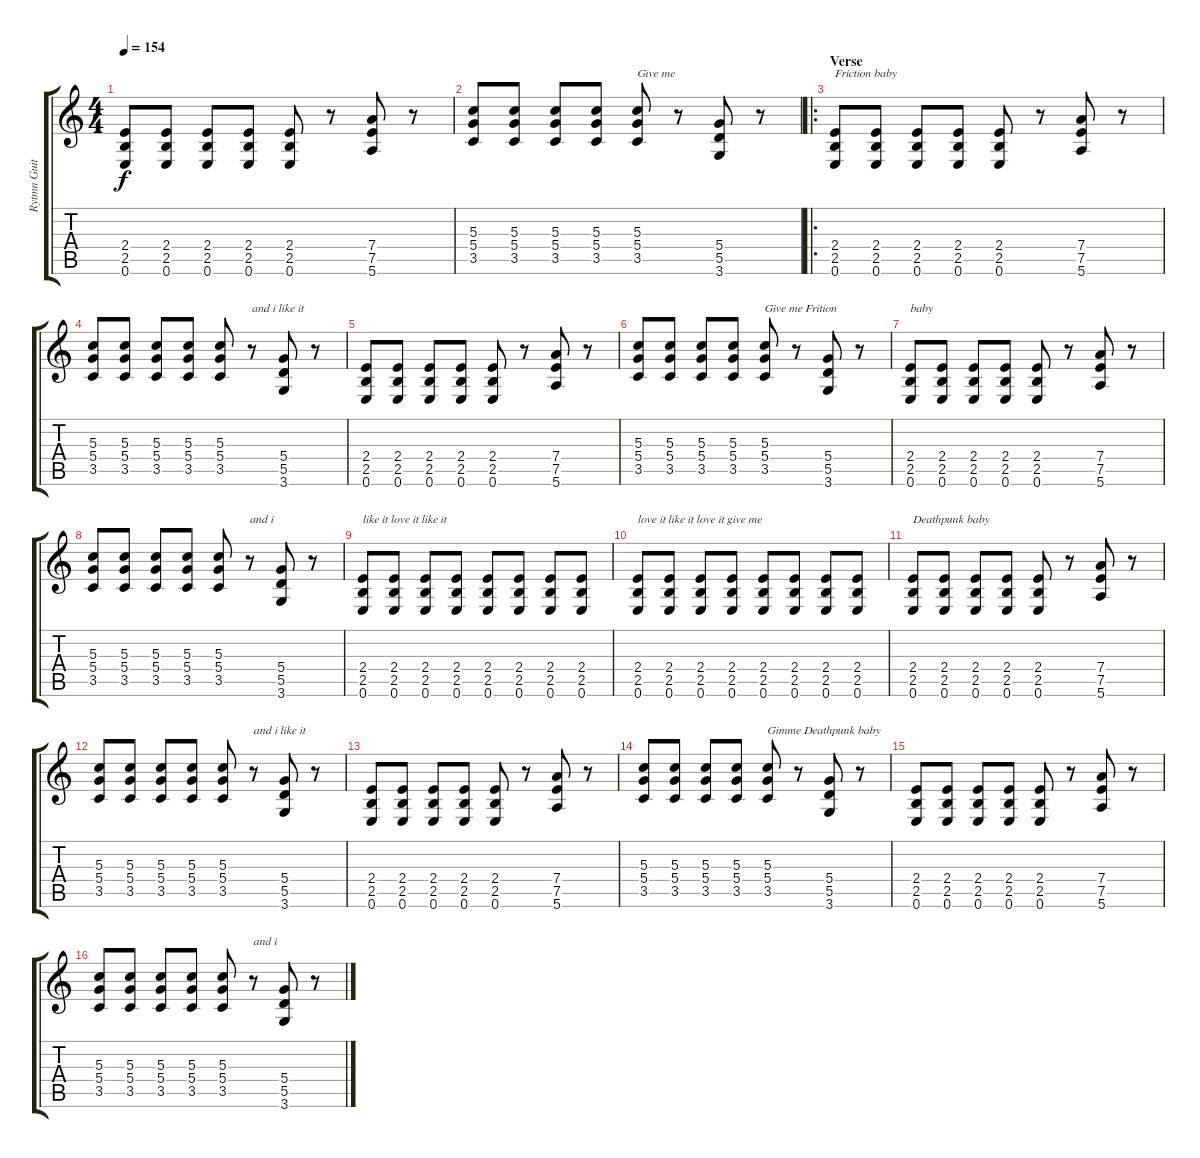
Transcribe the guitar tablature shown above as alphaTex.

\track ("Rytmn Guitar" "Rytmn Guit") {instrument distortionguitar}
\staff {score tabs}
\tuning (E4 B3 G3 D3 A2 E2) {hide}
\ts (4 4)
\tempo 154
\clef g2
\ks c
(2.4 2.5 0.6).8{dy f} (2.4 2.5 0.6).8 (2.4 2.5 0.6).8 (2.4 2.5 0.6).8 (2.4 2.5 0.6).8 r.8 (7.4 7.5 5.6).8 r.8 |
(5.3 5.4 3.5).8 (5.3 5.4 3.5).8 (5.3 5.4 3.5).8 (5.3 5.4 3.5).8 (5.3 5.4 3.5).8{txt "Give me"} r.8 (5.4 5.5 3.6).8 r.8 |
\ro
\section ("" "Verse")
(2.4 2.5 0.6).8{txt "Friction baby"} (2.4 2.5 0.6).8 (2.4 2.5 0.6).8 (2.4 2.5 0.6).8 (2.4 2.5 0.6).8 r.8 (7.4 7.5 5.6).8 r.8 |
(5.3 5.4 3.5).8 (5.3 5.4 3.5).8 (5.3 5.4 3.5).8 (5.3 5.4 3.5).8 (5.3 5.4 3.5).8 r.8{txt "and i like it"} (5.4 5.5 3.6).8 r.8 |
(2.4 2.5 0.6).8 (2.4 2.5 0.6).8 (2.4 2.5 0.6).8 (2.4 2.5 0.6).8 (2.4 2.5 0.6).8 r.8 (7.4 7.5 5.6).8 r.8 |
(5.3 5.4 3.5).8 (5.3 5.4 3.5).8 (5.3 5.4 3.5).8 (5.3 5.4 3.5).8 (5.3 5.4 3.5).8{txt "Give me Frition"} r.8 (5.4 5.5 3.6).8 r.8 |
(2.4 2.5 0.6).8{txt "baby"} (2.4 2.5 0.6).8 (2.4 2.5 0.6).8 (2.4 2.5 0.6).8 (2.4 2.5 0.6).8 r.8 (7.4 7.5 5.6).8 r.8 |
(5.3 5.4 3.5).8 (5.3 5.4 3.5).8 (5.3 5.4 3.5).8 (5.3 5.4 3.5).8 (5.3 5.4 3.5).8 r.8{txt "and i "} (5.4 5.5 3.6).8 r.8 |
(2.4 2.5 0.6).8{txt "like it love it like it"} (2.4 2.5 0.6).8 (2.4 2.5 0.6).8 (2.4 2.5 0.6).8 (2.4 2.5 0.6).8 (2.4 2.5 0.6).8 (2.4 2.5 0.6).8 (2.4 2.5 0.6).8 |
(2.4 2.5 0.6).8{txt "love it like it love it give me"} (2.4 2.5 0.6).8 (2.4 2.5 0.6).8 (2.4 2.5 0.6).8 (2.4 2.5 0.6).8 (2.4 2.5 0.6).8 (2.4 2.5 0.6).8 (2.4 2.5 0.6).8 |
(2.4 2.5 0.6).8{txt "Deathpunk baby"} (2.4 2.5 0.6).8 (2.4 2.5 0.6).8 (2.4 2.5 0.6).8 (2.4 2.5 0.6).8 r.8 (7.4 7.5 5.6).8 r.8 |
(5.3 5.4 3.5).8 (5.3 5.4 3.5).8 (5.3 5.4 3.5).8 (5.3 5.4 3.5).8 (5.3 5.4 3.5).8 r.8{txt "and i like it"} (5.4 5.5 3.6).8 r.8 |
(2.4 2.5 0.6).8 (2.4 2.5 0.6).8 (2.4 2.5 0.6).8 (2.4 2.5 0.6).8 (2.4 2.5 0.6).8 r.8 (7.4 7.5 5.6).8 r.8 |
(5.3 5.4 3.5).8 (5.3 5.4 3.5).8 (5.3 5.4 3.5).8 (5.3 5.4 3.5).8 (5.3 5.4 3.5).8{txt "Gimme Deathpunk baby"} r.8 (5.4 5.5 3.6).8 r.8 |
(2.4 2.5 0.6).8 (2.4 2.5 0.6).8 (2.4 2.5 0.6).8 (2.4 2.5 0.6).8 (2.4 2.5 0.6).8 r.8 (7.4 7.5 5.6).8 r.8 |
(5.3 5.4 3.5).8 (5.3 5.4 3.5).8 (5.3 5.4 3.5).8 (5.3 5.4 3.5).8 (5.3 5.4 3.5).8 r.8{txt "and i "} (5.4 5.5 3.6).8 r.8
